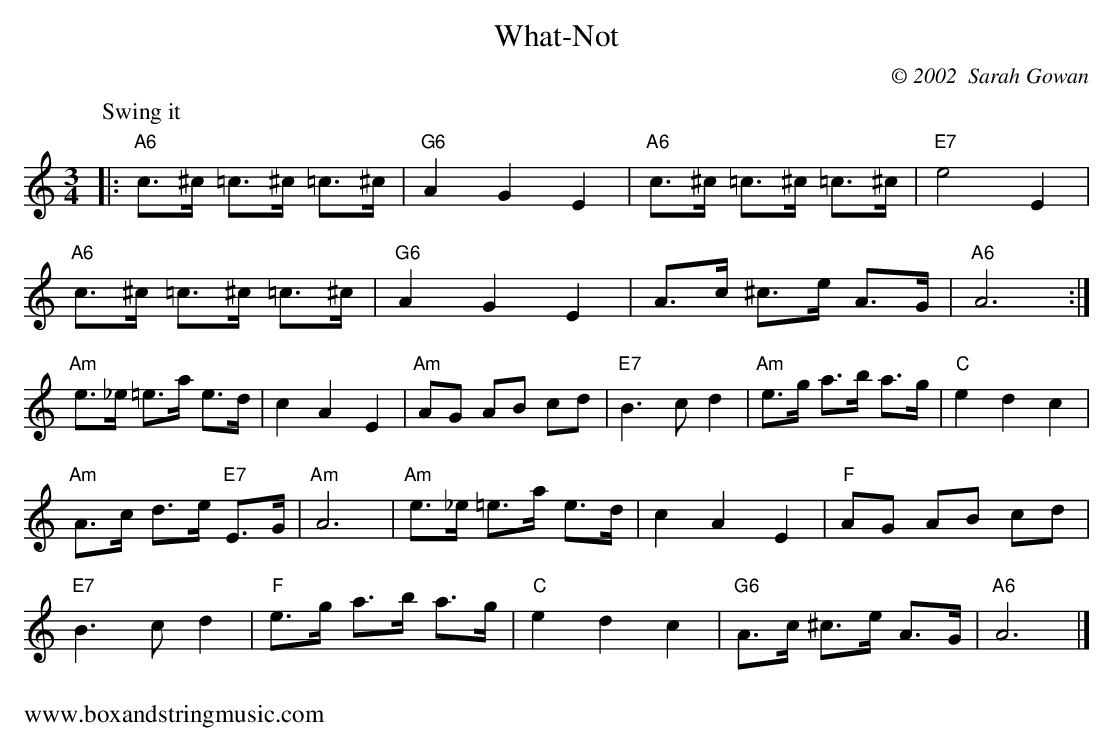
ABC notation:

X:1
T:What-Not
C:© 2002  Sarah Gowan
M:3/4
K:C
P:Swing it
 |: "A6"c>^c =c>^c =c>^c | "G6"A2G2E2 | "A6"c>^c =c>^c =c>^c | "E7"e4E2 |
"A6"c>^c =c>^c =c>^c | "G6"A2G2E2 | A>c ^c>e A>G | "A6"A6 :|
 "Am" e>_e =e>a e>d |c2A2E2 |"Am" AG AB cd | "E7"B3cd2 | "Am" e>g a>b a>g | "C"e2d2c2 |
"Am"A>c d>e "E7"E>G | "Am"A6 | "Am" e>_e =e>a e>d | c2A2E2 | "F"AG AB cd |
"E7"B2>c2d2| "F" e>g a>b a>g | "C"e2d2c2 | "G6"A>c ^c>e A>G | "A6"A6|]
